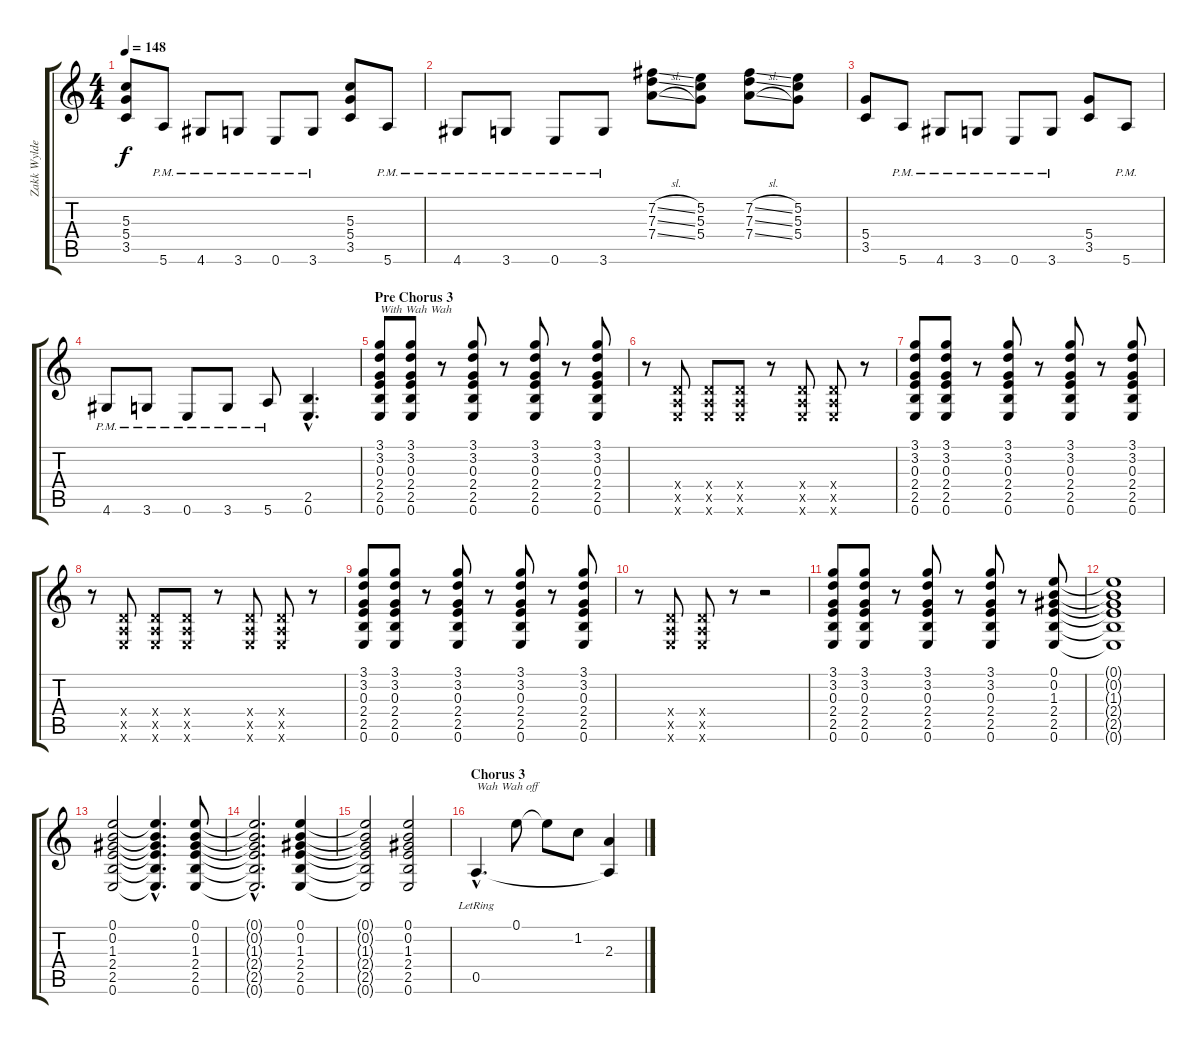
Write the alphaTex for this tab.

\track ("Zakk Wylde (Guitar)" "Zakk Wylde") {instrument overdrivenguitar}
\staff {score tabs}
\tuning (E4 B3 G3 D3 A2 E2) {hide}
\ts (4 4)
\tempo 148
\clef g2
\ks c
(5.3 5.4 3.5).8{dy f} 5.6{pm}.8 4.6{pm}.8 3.6{pm}.8 0.6{pm}.8 3.6{pm}.8 (5.3 5.4 3.5).8 5.6{pm}.8 |
4.6{pm}.8 3.6{pm}.8 0.6{pm}.8 3.6{pm}.8 (7.2{sl} 7.3{sl} 7.4{sl}).8 (5.2 5.3 5.4).8 (7.2{sl} 7.3{sl} 7.4{sl}).8 (5.2 5.3 5.4).8 |
(5.4 3.5).8 5.6{pm}.8 4.6{pm}.8 3.6{pm}.8 0.6{pm}.8 3.6{pm}.8 (5.4 3.5).8 5.6{pm}.8 |
4.6{pm}.8 3.6{pm}.8 0.6{pm}.8 3.6{pm}.8 5.6{pm}.8 (2.5{hac} 0.6{hac}).4{d} |
\section ("" "Pre Chorus 3")
(3.1 3.2 0.3 2.4 2.5 0.6).8{txt "With Wah Wah"} (3.1 3.2 0.3 2.4 2.5 0.6).8 r.8 (3.1 3.2 0.3 2.4 2.5 0.6).8 r.8 (3.1 3.2 0.3 2.4 2.5 0.6).8 r.8 (3.1 3.2 0.3 2.4 2.5 0.6).8 |
r.8 (0.4{x} 0.5{x} 0.6{x}).8 (0.4{x} 0.5{x} 0.6{x}).8 (0.4{x} 0.5{x} 0.6{x}).8 r.8 (0.4{x} 0.5{x} 0.6{x}).8 (0.4{x} 0.5{x} 0.6{x}).8 r.8 |
(3.1 3.2 0.3 2.4 2.5 0.6).8 (3.1 3.2 0.3 2.4 2.5 0.6).8 r.8 (3.1 3.2 0.3 2.4 2.5 0.6).8 r.8 (3.1 3.2 0.3 2.4 2.5 0.6).8 r.8 (3.1 3.2 0.3 2.4 2.5 0.6).8 |
r.8 (0.4{x} 0.5{x} 0.6{x}).8 (0.4{x} 0.5{x} 0.6{x}).8 (0.4{x} 0.5{x} 0.6{x}).8 r.8 (0.4{x} 0.5{x} 0.6{x}).8 (0.4{x} 0.5{x} 0.6{x}).8 r.8 |
(3.1 3.2 0.3 2.4 2.5 0.6).8 (3.1 3.2 0.3 2.4 2.5 0.6).8 r.8 (3.1 3.2 0.3 2.4 2.5 0.6).8 r.8 (3.1 3.2 0.3 2.4 2.5 0.6).8 r.8 (3.1 3.2 0.3 2.4 2.5 0.6).8 |
r.8 (0.4{x} 0.5{x} 0.6{x}).8 (0.4{x} 0.5{x} 0.6{x}).8 r.8 r.2 |
(3.1 3.2 0.3 2.4 2.5 0.6).8 (3.1 3.2 0.3 2.4 2.5 0.6).8 r.8 (3.1 3.2 0.3 2.4 2.5 0.6).8 r.8 (3.1 3.2 0.3 2.4 2.5 0.6).8 r.8 (0.1 0.2 1.3 2.4 2.5 0.6).8 |
(0.1{t} 0.2{t} 1.3{t} 2.4{t} 2.5{t} 0.6{t}).1 |
(0.1 0.2 1.3 2.4 2.5 0.6).2 (0.1{hac t} 0.2{hac t} 1.3{hac t} 2.4{hac t} 2.5{hac t} 0.6{hac t}).4{d} (0.1 0.2 1.3 2.4 2.5 0.6).8 |
(0.1{hac t} 0.2{hac t} 1.3{hac t} 2.4{hac t} 2.5{hac t} 0.6{hac t}).2{d} (0.1 0.2 1.3 2.4 2.5 0.6).4 |
(0.1{t} 0.2{t} 1.3{t} 2.4{t} 2.5{t} 0.6{t}).2 (0.1 0.2 1.3 2.4 2.5 0.6).2 |
\section ("" "Chorus 3")
0.5{hac lr}.4{d txt "Wah Wah off"} 0.1.8 0.1{t}.8 1.2.8 (2.3 0.5{t}).4
